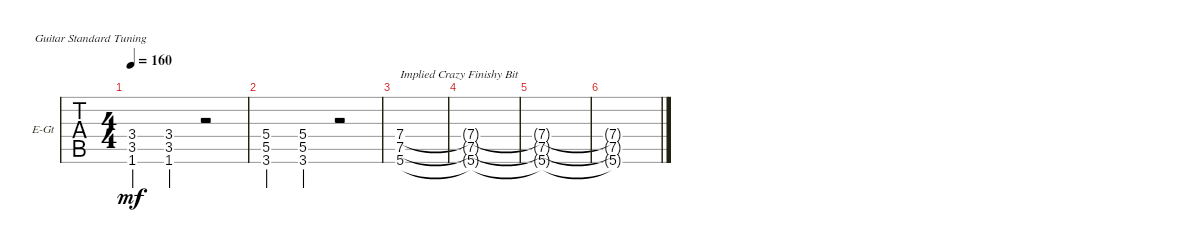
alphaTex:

\defaultSystemsLayout 4
\bracketExtendMode groupsimilarinstruments
\multiBarRest
\firstSystemTrackNameOrientation horizontal
\otherSystemsTrackNameOrientation horizontal
\track ("Cole Train" "E-Gt") {instrument distortionguitar}
\staff {tabs}
\tuning (E4 B3 G3 D3 A2 E2)
\ts (4 4)
\tempo 160
\clef g2
\ks c
(1.6 3.5 3.4).4{dy mf} (1.6 3.5 3.4).4 r.2 |
(3.6 5.5 5.4).4 (3.6 5.5 5.4).4 r.2 |
(5.6 7.5 7.4).1{txt "Implied Crazy Finishy Bit"} |
(5.6{t} 7.5{t} 7.4{t}).1 |
(5.6{t} 7.5{t} 7.4{t}).1 |
(5.6{t} 7.5{t} 7.4{t}).1
